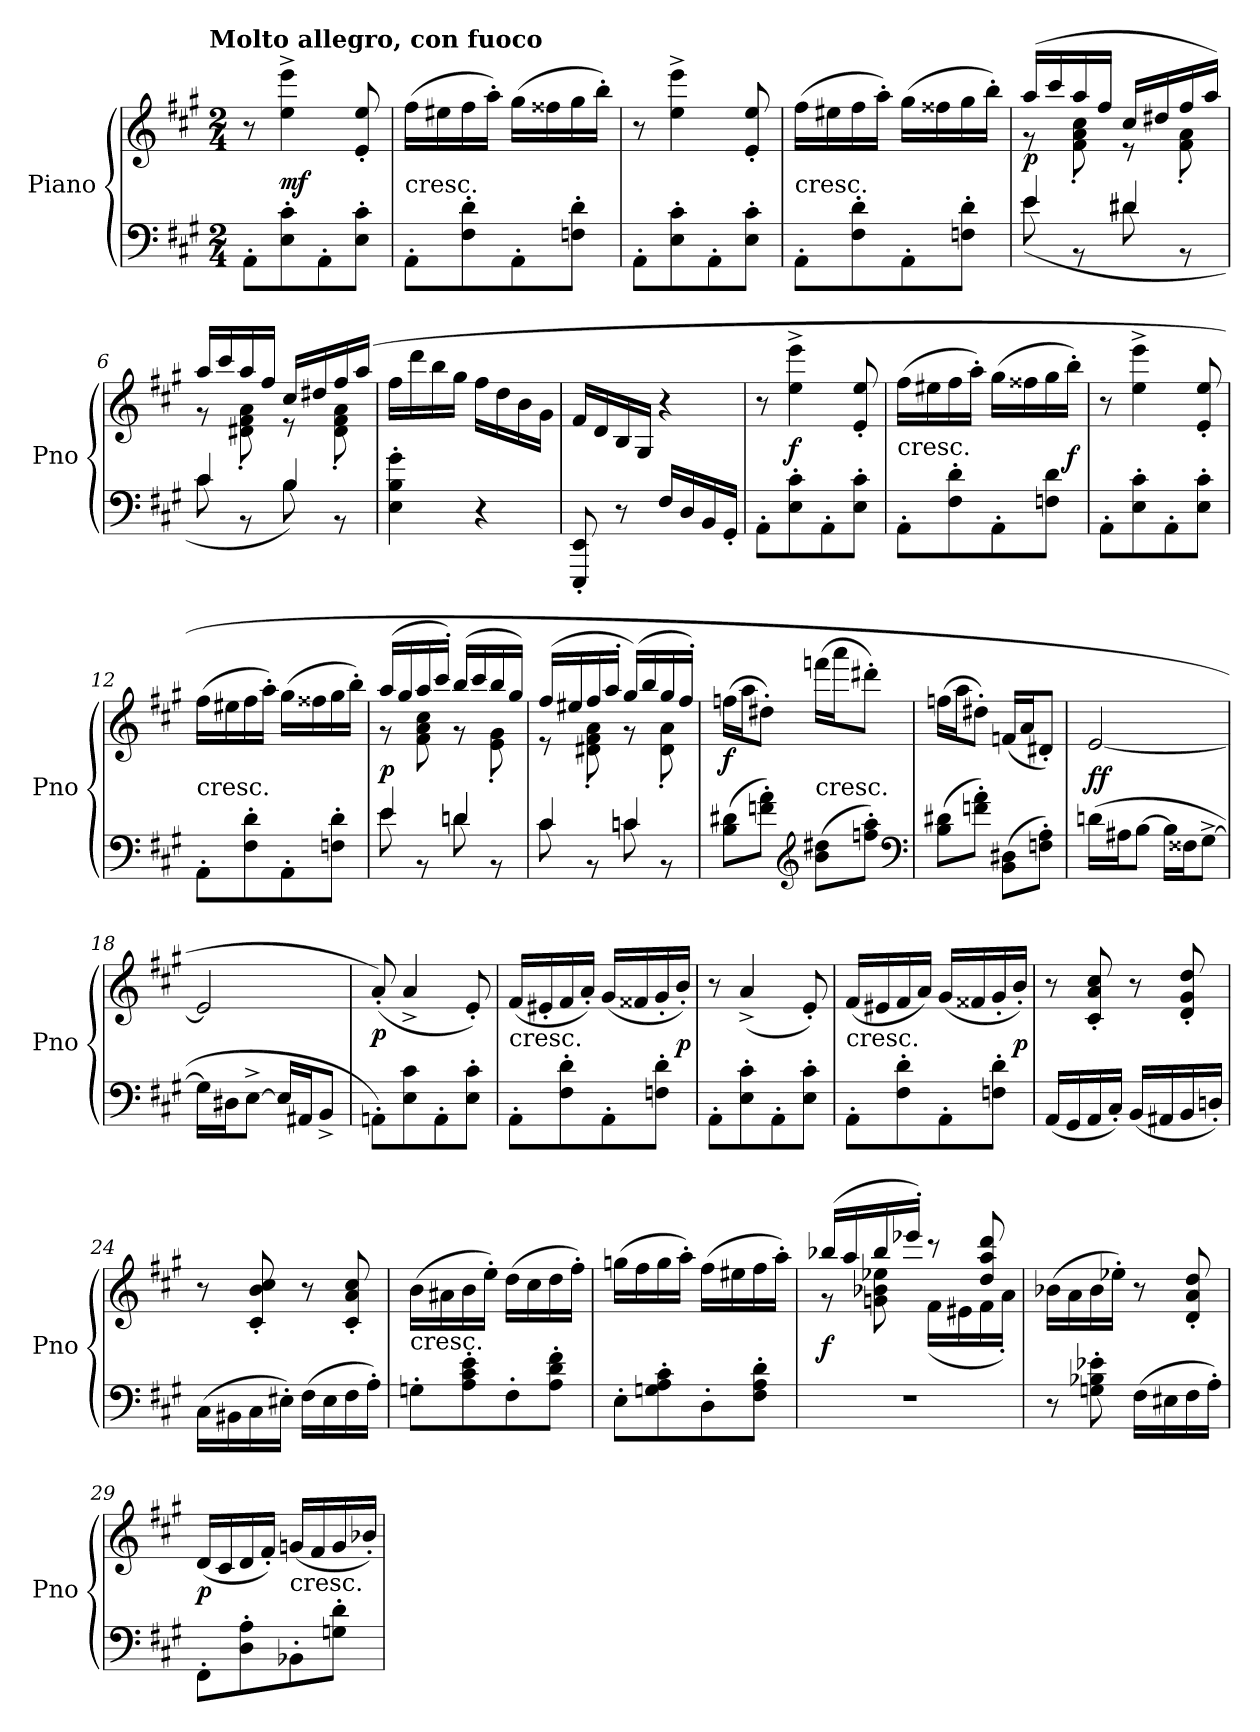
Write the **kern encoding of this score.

**kern	**kern	**dynam
*part1	*part1	*part1
*staff2	*staff1	*staff1/2
*I"Piano	*	*
*I'Pno	*	*
*clefF4	*clefG2	*
*k[f#c#g#]	*k[f#c#g#]	*
*A:	*A:	*
!!LO:TX:omd:t=Molto allegro, con fuoco
*M2/4	*M2/4	*
*MM152	*MM152	*
=1	=1	=1
8AA'\L	8r	.
8E'\ 8c#'\	4ee^\ 4eee^\	mf
8AA'\	.	.
8E'\ 8c#'\J	8e'/ 8ee'/	.
=2	=2	=2
!	!LO:TX:c:t=cresc.	!
8AA'\L	(16ff#\LL	.
.	16ee#X\	.
8F#'\ 8d'\	16ff#\	.
.	16aa'\JJ)	.
8AA'\	(16gg#\LL	.
.	16ff##X\	.
8Fn'\ 8d'\J	16gg#\	.
.	16bb'\JJ)	.
=3	=3	=3
8AA'\L	8r	.
8E'\ 8c#'\	4ee^\ 4eee^\	.
8AA'\	.	.
8E'\ 8c#'\J	8e'/ 8ee'/	.
=4	=4	=4
!	!LO:TX:c:t=cresc.	!
8AA'\L	(16ff#\LL	.
.	16ee#X\	.
8F#'\ 8d'\	16ff#\	.
.	16aa'\JJ)	.
8AA'\	(16gg#\LL	.
.	16ff##X\	.
8Fn'\ 8d'\J	16gg#\	.
.	16bb'\JJ)	.
=5	=5	=5
*^	*^	*
4e/	(8e\	(16aa/LL	8r	p
.	.	16ccc#/	.	.
.	8r	16aa/	8f#'\ 8a'\ 8cc#'\	.
.	.	16ff#/JJ	.	.
4d#X/	8d#X\	16cc#/LL	8r	.
.	.	16dd#X/	.	.
.	8r	16ff#/	8f#'\ 8a'\	.
.	.	16aa/JJ)	.	.
=6	=6	=6	=6	=6
4c#/	8c#\	16aa/LL	8r	.
.	.	16ccc#/	.	.
.	8r	16aa/	8d#X'\ 8f#'\ 8a'\	.
.	.	16ff#/JJ	.	.
4B/)	8B\	16cc#/LL	8r	.
.	.	16dd#X/	.	.
.	8r	16ff#/	8d#'\ 8f#'\ 8a'\	.
.	.	(16aa/JJ	.	.
*v	*v	*	*	*
*	*v	*v	*
=7	=7	=7
4E'\ 4B'\ 4g#'\	16ff#\LL	.
.	16ddd\	.
.	16bb\	.
.	16gg#\JJ	.
4r	16ff#\LL	.
.	16dd\	.
.	16b\	.
.	16g#\JJ	.
=8	=8	=8
8EEE'/ 8EE'/	16f#/LL	.
.	16d/	.
8r	16B/	.
.	16G#/JJ	.
16F#/LL	4r	.
16D/	.	.
16BB/	.	.
16GG#'/JJ	.	.
=9	=9	=9
8AA'\L	8r	.
8E'\ 8c#'\	4ee^\ 4eee^\	f
8AA'\	.	.
8E'\ 8c#'\J	8e'/ 8ee'/	.
=10	=10	=10
!	!LO:TX:c:t=cresc.	!
8AA'\L	(16ff#\LL	.
.	16ee#X\	.
8F#'\ 8d'\	16ff#\	.
.	16aa'\JJ)	.
8AA'\	(16gg#\LL	.
.	16ff##X\	.
8Fn\ 8d\J	16gg#\	.
.	16bb'\JJ)	f
=11	=11	=11
8AA'\L	8r	.
8E'\ 8c#'\	4ee^\ 4eee^\	.
8AA'\	.	.
8E'\ 8c#'\J	8e'/ 8ee'/	.
=12	=12	=12
!	!LO:TX:c:t=cresc.	!
8AA'\L	(16ff#\LL	.
.	16ee#X\	.
8F#'\ 8d'\	16ff#\	.
.	16aa'\JJ)	.
8AA'\	(16gg#\LL	.
.	16ff##X\	.
8Fn'\ 8d'\J	16gg#\	.
.	16bb'\JJ)	.
=13	=13	=13
*^	*^	*
4e/	8e\	(16aa/LL	8r	p
.	.	16gg#/	.	.
.	8r	16aa/	8f#\ 8a\ 8cc#\	.
.	.	16ccc#'/JJ)	.	.
4dn/	8dn\	(16bb/LL	8r	.
.	.	16ccc#/	.	.
.	8r	16bb/	8e'\ 8g#'\	.
.	.	16gg#/JJ)	.	.
=14	=14	=14	=14	=14
4c#/	8c#\	(16ff#/LL	8r	.
.	.	16ee#X/	.	.
.	8r	16ff#/	8d#X'\ 8f#'\ 8a'\	.
.	.	16aa'/JJ	.	.
4cn/	8cn\	(16gg#/LL)	8r	.
.	.	16bb/	.	.
.	8r	16gg#/	8d#'\ 8a'\	.
.	.	16ff#'/JJ)	.	.
*v	*v	*	*	*
*	*v	*v	*
=15	=15	=15
(8B\ 8d#X\L	(16ffn\LL	f
.	16aa\J	.
8fn'\ 8a'\J)	8dd#X'\J)	.
*clefG2	*	*
!	!LO:TX:c:t=cresc.	!
(8b\ 8dd#X\L	(16fffn\LL	.
.	16aaa\J	.
8ffn'\ 8aa'\J)	8ddd#X'\J)	.
*clefF4	*	*
=16	=16	=16
(8B\ 8d#X\L	(16ffn\LL	.
.	16aa\J	.
8fn'\ 8a'\J)	8dd#X'\J)	.
(8BB\ 8D#X\L	(16fn/LL	.
.	16a/J	.
8Fn'\ 8A'\J)	8d#X'/J)	.
=17	=17	=17
(16dn\LL	[2e/	ff
16A#X\J	.	.
[8B\J	.	.
16B\LL]	.	.
16F##X\J	.	.
[8G#^\J	.	.
=18	=18	=18
16G#\LL]	2e/]	.
16D#X\J	.	.
[8E^\J	.	.
16E/LL]	.	.
16AA#X/J	.	.
8BB^/J	.	.
=19	=19	=19
8AAn'\L)	(8a'/)	p
8E\ 8c#\	4a^/	.
8AA'\	.	.
8E'\ 8c#'\J	8e'/)	.
=20	=20	=20
!	!LO:TX:c:t=cresc.	!
8AA'\L	(16f#/LL	.
.	16e#X'/	.
8F#'\ 8d'\	16f#/	.
.	16a'/JJ)	.
8AA'\	(16g#/LL	.
.	16f##X/	.
8Fn'\ 8d'\J	16g#'/	.
.	16b'/JJ)	p
=21	=21	=21
8AA'\L	8r	.
8E'\ 8c#'\	(4a^/	.
8AA'\	.	.
8E'\ 8c#'\J	8e'/)	.
=22	=22	=22
!	!LO:TX:c:t=cresc.	!
8AA'\L	(16f#/LL	.
.	16e#X/	.
8F#'\ 8d'\	16f#/	.
.	16a/JJ)	.
8AA'\	(16g#/LL	.
.	16f##X/	.
8Fn'\ 8d'\J	16g#'/	.
.	16b'/JJ)	p
=23	=23	=23
(16AA/LL	8r	.
16GG#/	.	.
16AA/	8c#'/ 8a'/ 8cc#'/	.
16C#'/JJ)	.	.
(16BB/LL	8r	.
16AA#X/	.	.
16BB/	8d'/ 8g#'/ 8dd'/	.
16Dn'/JJ)	.	.
=24	=24	=24
(16C#\LL	8r	.
16BB#X\	.	.
16C#\	8c#'/ 8b'/ 8cc#'/	.
16E#X'\JJ)	.	.
(16F#\LL	8r	.
16E#\	.	.
16F#\	8c#'/ 8a'/ 8cc#'/	.
16A'\JJ)	.	.
=25	=25	=25
!	!LO:TX:c:t=cresc.	!
8Gn'\L	(16b\LL	.
.	16a#X\	.
8A'\ 8c#'\ 8e'\	16b\	.
.	16ee'\JJ)	.
8F#'\	(16dd\LL	.
.	16cc#\	.
8A'\ 8d'\ 8f#'\J	16dd\	.
.	16ff#'\JJ)	.
=26	=26	=26
8E'\L	(16ggn\LL	.
.	16ff#\	.
8Gn'\ 8A'\ 8c#'\	16gg\	.
.	16aa'\JJ)	.
8D'\	(16ff#\LL	.
.	16ee#X\	.
8F#'\ 8A'\ 8d'\J	16ff#\	.
.	16aa'\JJ)	.
=27	=27	=27
*	*^	*
2r	(16bb-X/LL	8r	f
.	16aa/	.	.
.	16bb-/	8gn\ 8b-X\ 8ee-X\	.
.	16eee-X'/JJ)	.	.
.	8r	(16f#\LL	.
.	.	16e#X\	.
.	8dd/ 8aa/ 8ddd/	16f#\	.
.	.	16a'\JJ)	.
*	*v	*v	*
=28	=28	=28
8r	(16b-X\LL	.
.	16a\	.
8Gn'\ 8B-X'\ 8e-X'\	16b-\	.
.	16ee-X'\JJ)	.
(16F#\LL	8r	.
16E#X\	.	.
16F#\	8d'/ 8a'/ 8dd'/	.
16A'\JJ)	.	.
=29	=29	=29
8FF#'\L	(16d/LL	p
.	16c#/	.
8D'\ 8A'\	16d/	.
.	16f#'/JJ)	.
!	!LO:TX:c:t=cresc.	!
8BB-X'\	(16gn/LL	.
.	16f#/	.
8Gn'\ 8d'\J	16g/	.
.	16b-X'/JJ)	.
=	=	=
*-	*-	*-
